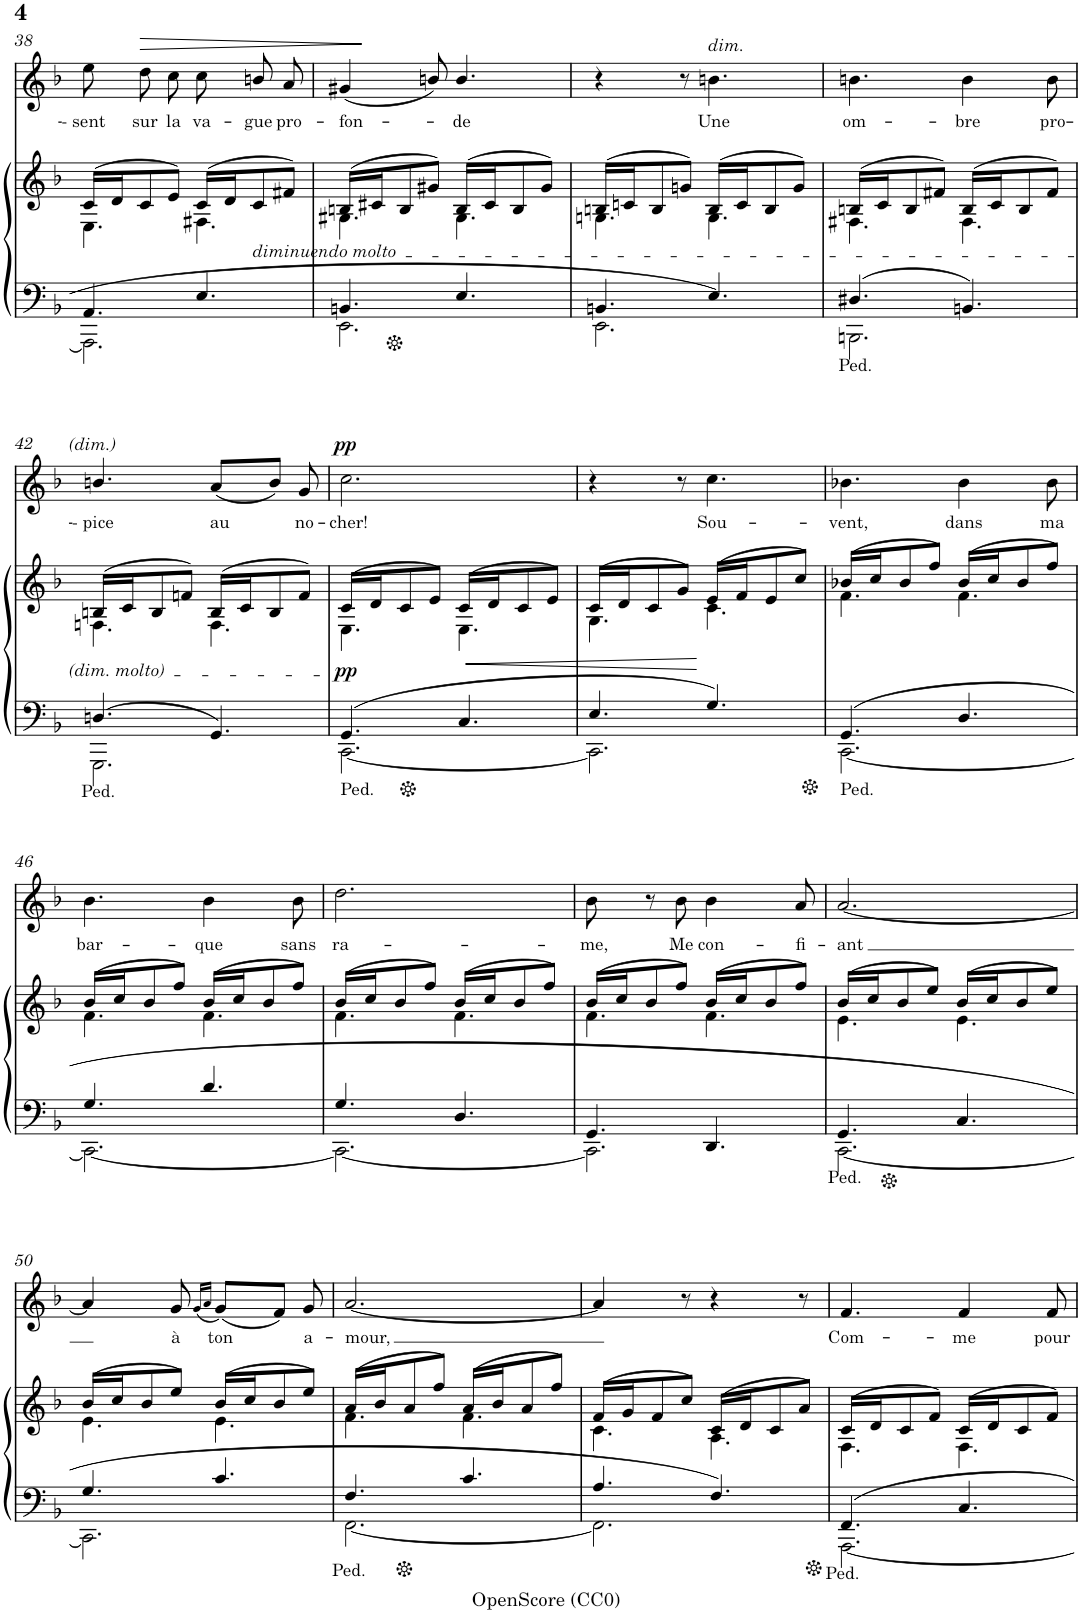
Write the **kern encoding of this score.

**kern	**kern	**dynam	**kern	**text	**dynam
*part2	*part2	*part2	*part1	*part1	*part1
*staff3	*staff2	*staff2/3	*staff1	*staff1	*staff1
*I"Piano	*	*	*I"Chant Voice	*	*
*I'Pno	*	*	*	*	*
!!LO:PB:g=z
*clefF4	*clefG2	*	*clefG2	*	*
*k[b-]	*k[b-]	*	*k[b-]	*	*
*M6/8	*M6/8	*	*M6/8	*	*
=38	=38	=38	=38	=38	=38
*^	*^	*	*	*	*
!	!	!	!	!	!	!LO:LY:b	!
4.AA/	2.AAA\]	(16c/LL	4.E\	.	8ee\	-- sent	.
.	.	16d/J	.	.	.	.	.
!	!	!	!	!	!	!LO:LY:b	!LO:HP:b
.	.	8c/	.	.	8dd\	sur	>
!	!	!	!	!	!	!LO:LY:b	!
.	.	8e/J)	.	.	8cc\	la	.
!	!	!	!	!	!	!LO:LY:b	!
4.E/	.	(16c/LL	4.F#X\	.	8cc\	va-	.
.	.	16d/J	.	.	.	.	.
!	!	!LO:TX:b:i:t=diminuendo molto	!	!	!	!	!
!	!	!	!	!	!	!LO:LY:b	!
.	.	8c/	.	.	8bn/	-gue	.
!	!	!	!	!	!	!LO:LY:b	!
.	.	8f#X/J)	.	.	8a/	pro-	.
=39	=39	=39	=39	=39	=39	=39	=39
!	!	!	!	!	!	!LO:LY:b	!
4.BBn/	2.EE\	(16Bn/LL	4.G#X\	.	(4g#X/	-fon-	.
.	.	16c#X/J	.	.	.	.	.
.	.	8B/	.	.	.	.	.
.	.	8g#X/J)	.	.	8bn/)	.	]
!	!	!	!	!	!	!LO:LY:b	!
4.E/	.	(16B/LL	4.G#\	.	4.b/	-de	.
.	.	16c#/J	.	.	.	.	.
.	.	8B/	.	.	.	.	.
.	.	8g#/J)	.	.	.	.	.
=40	=40	=40	=40	=40	=40	=40	=40
4.BBn/	2.EE\	(16Bn/LL	4.Gn\	.	4r	.	.
.	.	16cn/J	.	.	.	.	.
.	.	8B/	.	.	.	.	.
.	.	8gn/J)	.	.	8r	.	.
!	!	!	!	!	!LO:TX:a:i:t=dim.	!	!
!	!	!	!	!	!	!LO:LY:b	!
4.E/	.	(16B/LL	4.G\	.	4.bn\	Une	.
.	.	16c/J	.	.	.	.	.
.	.	8B/	.	.	.	.	.
.	.	8g/J)	.	.	.	.	.
=41	=41	=41	=41	=41	=41	=41	=41
!	!	!	!	!	!	!LO:LY:b	!
4.D#X/	2.BBBn\	(16Bn/LL	4.F#X\	.	4.bn\	om-	.
.	.	16c/J	.	.	.	.	.
.	.	8B/	.	.	.	.	.
.	.	8f#X/J)	.	.	.	.	.
!	!	!	!	!	!	!LO:LY:b	!
4.BBn/	.	(16B/LL	4.F#\	.	4b\	-bre	.
.	.	16c/J	.	.	.	.	.
.	.	8B/	.	.	.	.	.
!	!	!	!	!	!	!LO:LY:b	!
.	.	8f#/J)	.	.	8b\	pro-	.
!!LO:LB:g=z
=42	=42	=42	=42	=42	=42	=42	=42
!	!	!	!	!	!	!LO:LY:b	!
4.Dn/	2.GGG\	(16Bn/LL	4.Fn\	.	4.bn/	-- pice	.
.	.	16c/J	.	.	.	.	.
.	.	8B/	.	.	.	.	.
.	.	8fn/J)	.	.	.	.	.
!	!	!	!	!	!	!LO:LY:b	!
4.GG/	.	(16B/LL	4.F\	.	(8a/L	au	.
.	.	16c/J	.	.	.	.	.
.	.	8B/	.	.	8b/J)	.	.
!	!	!	!	!	!	!LO:LY:b	!
.	.	8f/J)	.	.	8g/	no-	.
=43	=43	=43	=43	=43	=43	=43	=43
!	!	!	!	!LO:DY:b	!	!LO:LY:b	!LO:DY:a
4.GG/	[2.CC\	(16c/LL	4.E\	pp	2.cc\	-cher!	pp
.	.	16d/J	.	.	.	.	.
.	.	8c/	.	.	.	.	.
.	.	8e/J)	.	.	.	.	.
!	!	!	!	!LO:HP:b	!	!	!
4.C/	.	(16c/LL	4.E\	<	.	.	.
.	.	16d/J	.	.	.	.	.
.	.	8c/	.	.	.	.	.
.	.	8e/J)	.	.	.	.	.
=44	=44	=44	=44	=44	=44	=44	=44
4.E/	2.CC\]	(16c/LL	4.G\	.	4r	.	.
.	.	16d/J	.	.	.	.	.
.	.	8c/	.	.	.	.	.
.	.	8g/J)	.	.	8r	.	.
!	!	!	!	!	!	!LO:LY:b	!
4.G/	.	(16e/LL	4.c\	[	4.cc\	Sou-	.
.	.	16f/J	.	.	.	.	.
.	.	8e/	.	.	.	.	.
.	.	8cc/J)	.	.	.	.	.
=45	=45	=45	=45	=45	=45	=45	=45
!	!	!	!	!	!	!LO:LY:b	!
4.GG/	[2.CC\	(16b-X/LL	4.f\	.	4.b-X\	-vent,	.
.	.	16cc/J	.	.	.	.	.
.	.	8b-/	.	.	.	.	.
.	.	8ff/J)	.	.	.	.	.
!	!	!	!	!	!	!LO:LY:b	!
4.D/	.	(16b-/LL	4.f\	.	4b-\	dans	.
.	.	16cc/J	.	.	.	.	.
.	.	8b-/	.	.	.	.	.
!	!	!	!	!	!	!LO:LY:b	!
.	.	8ff/J)	.	.	8b-\	ma	.
!!LO:LB:g=z
=46	=46	=46	=46	=46	=46	=46	=46
!	!	!	!	!	!	!LO:LY:b	!
4.G/	2.CC\_	(16b-/LL	4.f\	.	4.b-\	bar-	.
.	.	16cc/J	.	.	.	.	.
.	.	8b-/	.	.	.	.	.
.	.	8ff/J)	.	.	.	.	.
!	!	!	!	!	!	!LO:LY:b	!
4.d/	.	(16b-/LL	4.f\	.	4b-\	-que	.
.	.	16cc/J	.	.	.	.	.
.	.	8b-/	.	.	.	.	.
!	!	!	!	!	!	!LO:LY:b	!
.	.	8ff/J)	.	.	8b-\	sans	.
=47	=47	=47	=47	=47	=47	=47	=47
!	!	!	!	!	!	!LO:LY:b	!
4.G/	2.CC\_	(16b-/LL	4.f\	.	2.dd\	ra-	.
.	.	16cc/J	.	.	.	.	.
.	.	8b-/	.	.	.	.	.
.	.	8ff/J)	.	.	.	.	.
4.D/	.	(16b-/LL	4.f\	.	.	.	.
.	.	16cc/J	.	.	.	.	.
.	.	8b-/	.	.	.	.	.
.	.	8ff/J)	.	.	.	.	.
=48	=48	=48	=48	=48	=48	=48	=48
!	!	!	!	!	!	!LO:LY:b	!
4.GG/	2.CC\]	(16b-/LL	4.f\	.	8b-\	-me,	.
.	.	16cc/J	.	.	.	.	.
.	.	8b-/	.	.	8r	.	.
!	!	!	!	!	!	!LO:LY:b	!
.	.	8ff/J)	.	.	8b-\	Me	.
!	!	!	!	!	!	!LO:LY:b	!
4.DD/	.	(16b-/LL	4.f\	.	4b-\	con-	.
.	.	16cc/J	.	.	.	.	.
.	.	8b-/	.	.	.	.	.
!	!	!	!	!	!	!LO:LY:b	!
.	.	8ff/J)	.	.	8a/	-fi-	.
=49	=49	=49	=49	=49	=49	=49	=49
!	!	!	!	!	!	!LO:LY:b	!
4.GG/	[2.CC\	(16b-/LL	4.e\	.	[2.a/	-ant	.
.	.	16cc/J	.	.	.	.	.
.	.	8b-/	.	.	.	.	.
.	.	8ee/J)	.	.	.	.	.
4.C/	.	(16b-/LL	4.e\	.	.	.	.
.	.	16cc/J	.	.	.	.	.
.	.	8b-/	.	.	.	.	.
.	.	8ee/J)	.	.	.	.	.
!!LO:LB:g=z
=50	=50	=50	=50	=50	=50	=50	=50
4.G/	2.CC\]	(16b-/LL	4.e\	.	4a/]	.	.
.	.	16cc/J	.	.	.	.	.
.	.	8b-/	.	.	.	.	.
!	!	!	!	!	!	!LO:LY:b	!
.	.	8ee/J)	.	.	8g/	à	.
.	.	.	.	.	(16qg/LL	.	.
.	.	.	.	.	16qa/JJ	.	.
!	!	!	!	!	!	!LO:LY:b	!
4.c/	.	(16b-/LL	4.e\	.	(8g/L)	ton	.
.	.	16cc/J	.	.	.	.	.
.	.	8b-/	.	.	8f/J)	.	.
!	!	!	!	!	!	!LO:LY:b	!
.	.	8ee/J)	.	.	8g/	a-	.
=51	=51	=51	=51	=51	=51	=51	=51
!	!	!	!	!	!	!LO:LY:b	!
4.F/	[2.FF\	(16a/LL	4.f\	.	[2.a/	-mour,	.
.	.	16b-/J	.	.	.	.	.
.	.	8a/	.	.	.	.	.
.	.	8ff/J)	.	.	.	.	.
4.c/	.	(16a/LL	4.f\	.	.	.	.
.	.	16b-/J	.	.	.	.	.
.	.	8a/	.	.	.	.	.
.	.	8ff/J)	.	.	.	.	.
=52	=52	=52	=52	=52	=52	=52	=52
4.A/	2.FF\]	(16f/LL	4.c\	.	4a/]	.	.
.	.	16g/J	.	.	.	.	.
.	.	8f/	.	.	.	.	.
.	.	8cc/J)	.	.	8r	.	.
4.F/	.	(16c/LL	4.A\	.	4r	.	.
.	.	16d/J	.	.	.	.	.
.	.	8c/	.	.	.	.	.
.	.	8a/J)	.	.	8r	.	.
=53	=53	=53	=53	=53	=53	=53	=53
!	!	!	!	!	!	!LO:LY:b	!
4.FF/	[2.AAA\	(16c/LL	4.F\	.	4.f/	Com-	.
.	.	16d/J	.	.	.	.	.
.	.	8c/	.	.	.	.	.
.	.	8f/J)	.	.	.	.	.
!	!	!	!	!	!	!LO:LY:b	!
4.C/	.	(16c/LL	4.F\	.	4f/	-me	.
.	.	16d/J	.	.	.	.	.
.	.	8c/	.	.	.	.	.
!	!	!	!	!	!	!LO:LY:b	!
.	.	8f/J)	.	.	8f/	pour	.
*v	*v	*	*	*	*	*	*
*	*v	*v	*	*	*	*
=	=	=	=	=	=
*-	*-	*-	*-	*-	*-
